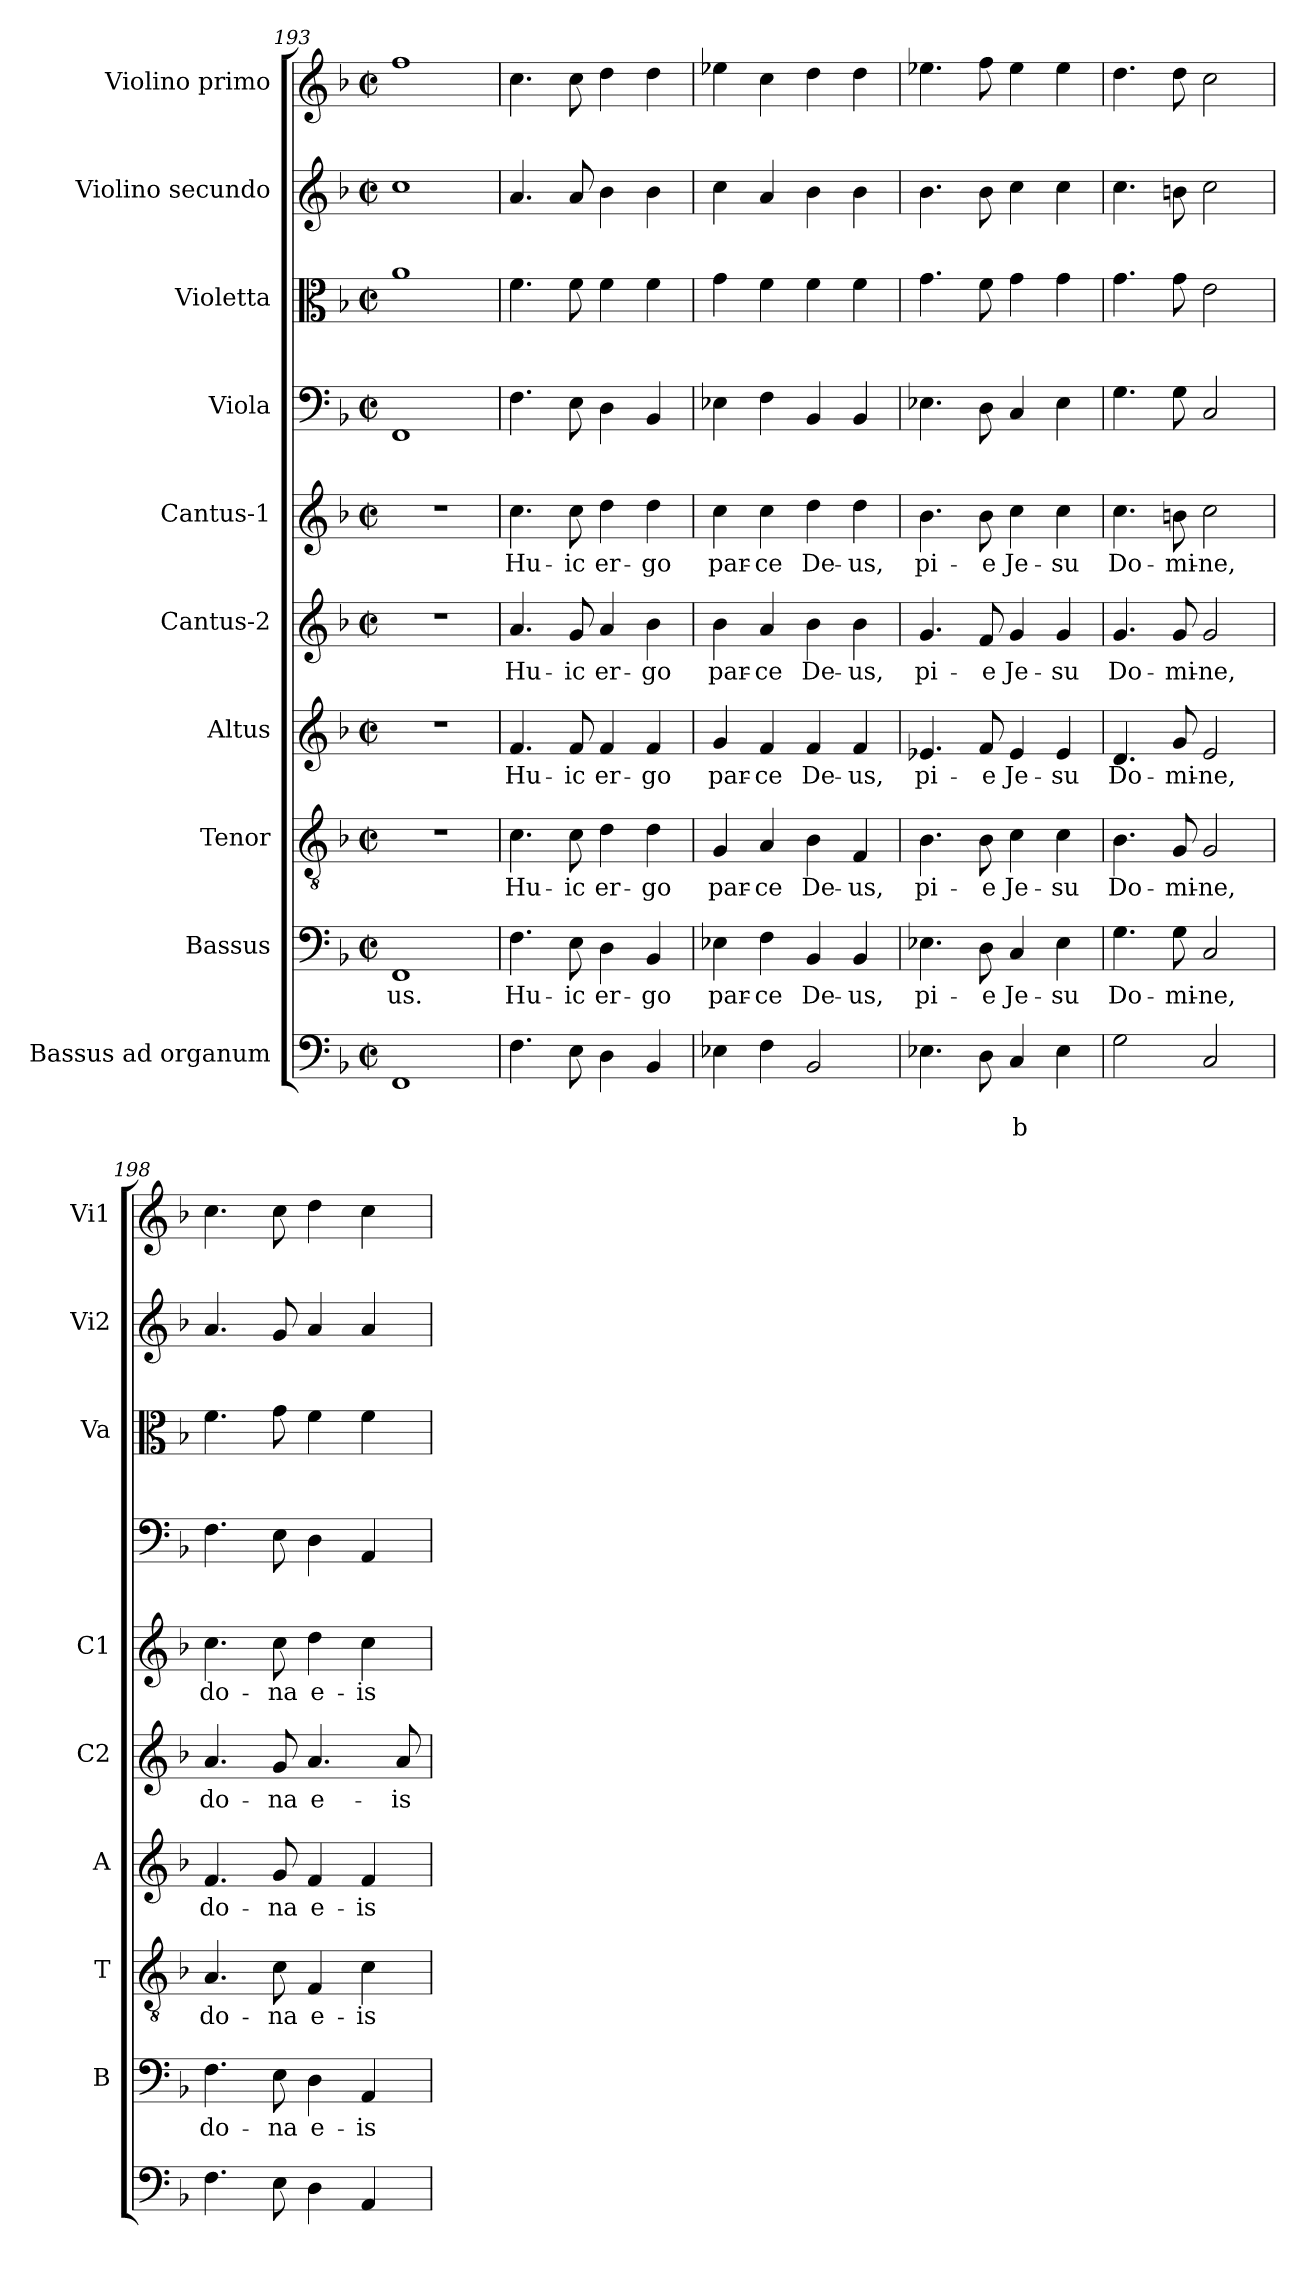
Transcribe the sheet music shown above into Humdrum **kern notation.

**kern	**text	**text	**kern	**text	**kern	**text	**kern	**text	**kern	**text	**kern	**text	**kern	**kern	**kern	**kern
*part10	*part10	*part10	*part9	*part9	*part8	*part8	*part7	*part7	*part6	*part6	*part5	*part5	*part4	*part3	*part2	*part1
*staff10	*staff10	*staff10	*staff9	*staff9	*staff8	*staff8	*staff7	*staff7	*staff6	*staff6	*staff5	*staff5	*staff4	*staff3	*staff2	*staff1
*I"Bassus ad  organum	*	*	*I"Bassus	*	*I"Tenor	*	*I"Altus	*	*I"Cantus-2	*	*I"Cantus-1	*	*I"Viola	*I"Violetta	*I"Violino secundo	*I"Violino primo
*	*	*	*I'B	*	*I'T	*	*I'A	*	*I'C2	*	*I'C1	*	*	*I'Va	*I'Vi2	*I'Vi1
*clefF4	*	*	*clefF4	*	*clefGv2	*	*clefG2	*	*clefG2	*	*clefG2	*	*clefF4	*clefC3	*clefG2	*clefG2
*k[b-]	*	*	*k[b-]	*	*k[b-]	*	*k[b-]	*	*k[b-]	*	*k[b-]	*	*k[b-]	*k[b-]	*k[b-]	*k[b-]
*F:	*	*	*F:	*	*F:	*	*F:	*	*F:	*	*F:	*	*F:	*F:	*F:	*F:
*M2/2	*	*	*M2/2	*	*M2/2	*	*M2/2	*	*M2/2	*	*M2/2	*	*M2/2	*M2/2	*M2/2	*M2/2
*met(c|)	*	*	*met(c|)	*	*met(c|)	*	*met(c|)	*	*met(c|)	*	*met(c|)	*	*met(c|)	*met(c|)	*met(c|)	*met(c|)
=193	=193	=193	=193	=193	=193	=193	=193	=193	=193	=193	=193	=193	=193	=193	=193	=193
!	!	!	!	!LO:LY:b	!	!	!	!	!	!	!	!	!	!	!	!
1FF	.	.	1FF	-us.	1r	.	1r	.	1r	.	1r	.	1FF	1a	1cc	1ff
!!LO:LB:g=z
=194	=194	=194	=194	=194	=194	=194	=194	=194	=194	=194	=194	=194	=194	=194	=194	=194
!	!	!	!	!LO:LY:b	!	!LO:LY:b	!	!LO:LY:b	!	!LO:LY:b	!	!LO:LY:b	!	!	!	!
4.F\	.	.	4.F\	Hu-	4.c\	Hu-	4.f/	Hu-	4.a/	Hu-	4.cc\	Hu-	4.F\	4.f\	4.a/	4.cc\
!	!	!	!	!LO:LY:b	!	!LO:LY:b	!	!LO:LY:b	!	!LO:LY:b	!	!LO:LY:b	!	!	!	!
8E\	.	.	8E\	-ic	8c\	-ic	8f/	-ic	8g/	-ic	8cc\	-ic	8E\	8f\	8a/	8cc\
!	!	!	!	!LO:LY:b	!	!LO:LY:b	!	!LO:LY:b	!	!LO:LY:b	!	!LO:LY:b	!	!	!	!
4D\	.	.	4D\	er-	4d\	er-	4f/	er-	4a/	er-	4dd\	er-	4D\	4f\	4b-\	4dd\
!	!	!	!	!LO:LY:b	!	!LO:LY:b	!	!LO:LY:b	!	!LO:LY:b	!	!LO:LY:b	!	!	!	!
4BB-/	.	.	4BB-/	-go	4d\	-go	4f/	-go	4b-\	-go	4dd\	-go	4BB-/	4f\	4b-\	4dd\
=195	=195	=195	=195	=195	=195	=195	=195	=195	=195	=195	=195	=195	=195	=195	=195	=195
!	!	!	!	!LO:LY:b	!	!LO:LY:b	!	!LO:LY:b	!	!LO:LY:b	!	!LO:LY:b	!	!	!	!
4E-X\	.	.	4E-X\	par-	4G/	par-	4g/	par-	4b-\	par-	4cc\	par-	4E-X\	4g\	4cc\	4ee-X\
!	!	!	!	!LO:LY:b	!	!LO:LY:b	!	!LO:LY:b	!	!LO:LY:b	!	!LO:LY:b	!	!	!	!
4F\	.	.	4F\	-ce	4A/	-ce	4f/	-ce	4a/	-ce	4cc\	-ce	4F\	4f\	4a/	4cc\
!	!	!	!	!LO:LY:b	!	!LO:LY:b	!	!LO:LY:b	!	!LO:LY:b	!	!LO:LY:b	!	!	!	!
2BB-/	.	.	4BB-/	De-	4B-\	De-	4f/	De-	4b-\	De-	4dd\	De-	4BB-/	4f\	4b-\	4dd\
!	!	!	!	!LO:LY:b	!	!LO:LY:b	!	!LO:LY:b	!	!LO:LY:b	!	!LO:LY:b	!	!	!	!
.	.	.	4BB-/	-us,	4F/	-us,	4f/	-us,	4b-\	-us,	4dd\	-us,	4BB-/	4f\	4b-\	4dd\
=196	=196	=196	=196	=196	=196	=196	=196	=196	=196	=196	=196	=196	=196	=196	=196	=196
!	!	!	!	!LO:LY:b	!	!LO:LY:b	!	!LO:LY:b	!	!LO:LY:b	!	!LO:LY:b	!	!	!	!
4.E-X\	.	.	4.E-X\	pi-	4.B-\	pi-	4.e-X/	pi-	4.g/	pi-	4.b-\	pi-	4.E-X\	4.g\	4.b-\	4.ee-X\
!	!	!	!	!LO:LY:b	!	!LO:LY:b	!	!LO:LY:b	!	!LO:LY:b	!	!LO:LY:b	!	!	!	!
8D\	.	.	8D\	-e	8B-\	-e	8f/	-e	8f/	-e	8b-\	-e	8D\	8f\	8b-\	8ff\
!	!	!LO:LY:b	!	!LO:LY:b	!	!LO:LY:b	!	!LO:LY:b	!	!LO:LY:b	!	!LO:LY:b	!	!	!	!
4C/	.	b	4C/	Je-	4c\	Je-	4e-/	Je-	4g/	Je-	4cc\	Je-	4C/	4g\	4cc\	4ee-\
!	!	!	!	!LO:LY:b	!	!LO:LY:b	!	!LO:LY:b	!	!LO:LY:b	!	!LO:LY:b	!	!	!	!
4E-\	.	.	4E-\	-su	4c\	-su	4e-/	-su	4g/	-su	4cc\	-su	4E-\	4g\	4cc\	4ee-\
=197	=197	=197	=197	=197	=197	=197	=197	=197	=197	=197	=197	=197	=197	=197	=197	=197
!	!	!	!	!LO:LY:b	!	!LO:LY:b	!	!LO:LY:b	!	!LO:LY:b	!	!LO:LY:b	!	!	!	!
2G\	.	.	4.G\	Do-	4.B-\	Do-	4.d/	Do-	4.g/	Do-	4.cc\	Do-	4.G\	4.g\	4.cc\	4.dd\
!	!	!	!	!LO:LY:b	!	!LO:LY:b	!	!LO:LY:b	!	!LO:LY:b	!	!LO:LY:b	!	!	!	!
.	.	.	8G\	-mi-	8G/	-mi-	8g/	-mi-	8g/	-mi-	8bn\	-mi-	8G\	8g\	8bn\	8dd\
!	!	!	!	!LO:LY:b	!	!LO:LY:b	!	!LO:LY:b	!	!LO:LY:b	!	!LO:LY:b	!	!	!	!
2C/	.	.	2C/	-ne,	2G/	-ne,	2e/	-ne,	2g/	-ne,	2cc\	-ne,	2C/	2e\	2cc\	2cc\
=198	=198	=198	=198	=198	=198	=198	=198	=198	=198	=198	=198	=198	=198	=198	=198	=198
!	!	!	!	!LO:LY:b	!	!LO:LY:b	!	!LO:LY:b	!	!LO:LY:b	!	!LO:LY:b	!	!	!	!
4.F\	.	.	4.F\	do-	4.A/	do-	4.f/	do-	4.a/	do-	4.cc\	do-	4.F\	4.f\	4.a/	4.cc\
!	!	!	!	!LO:LY:b	!	!LO:LY:b	!	!LO:LY:b	!	!LO:LY:b	!	!LO:LY:b	!	!	!	!
8E\	.	.	8E\	-na	8c\	-na	8g/	-na	8g/	-na	8cc\	-na	8E\	8g\	8g/	8cc\
!	!	!	!	!LO:LY:b	!	!LO:LY:b	!	!LO:LY:b	!	!LO:LY:b	!	!LO:LY:b	!	!	!	!
4D\	.	.	4D\	e-	4F/	e-	4f/	e-	4.a/	e-	4dd\	e-	4D\	4f\	4a/	4dd\
!	!	!	!	!LO:LY:b	!	!LO:LY:b	!	!LO:LY:b	!	!	!	!LO:LY:b	!	!	!	!
4AA/	.	.	4AA/	-is	4c\	-is	4f/	-is	.	.	4cc\	-is	4AA/	4f\	4a/	4cc\
!	!	!	!	!	!	!	!	!	!	!LO:LY:b	!	!	!	!	!	!
.	.	.	.	.	.	.	.	.	8a/	-is	.	.	.	.	.	.
=	=	=	=	=	=	=	=	=	=	=	=	=	=	=	=	=
*-	*-	*-	*-	*-	*-	*-	*-	*-	*-	*-	*-	*-	*-	*-	*-	*-
